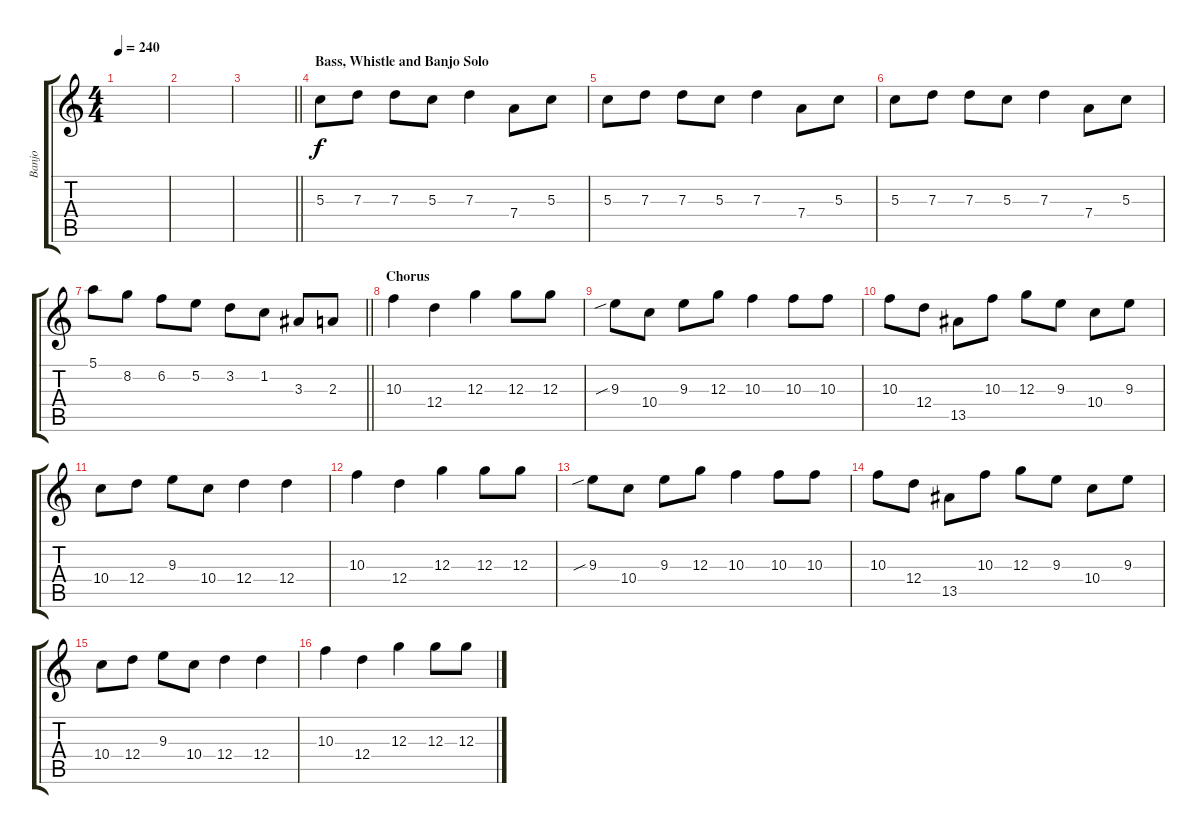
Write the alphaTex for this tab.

\track ("Banjo" "Banjo") {instrument banjo}
\staff {score tabs}
\tuning (E4 B3 G3 D3 A2 E2) {hide}
\displaytranspose 12
\ts (4 4)
\tempo 240
\clef g2
\ks c
|
|
\barLineRight lightlight
|
\section ("" "Bass, Whistle and Banjo Solo")
5.3.8 7.3.8 7.3.8 5.3.8 7.3.4 7.4.8 5.3.8 |
5.3.8 7.3.8 7.3.8 5.3.8 7.3.4 7.4.8 5.3.8 |
5.3.8 7.3.8 7.3.8 5.3.8 7.3.4 7.4.8 5.3.8 |
\barLineRight lightlight
5.1.8 8.2.8 6.2.8 5.2.8 3.2.8 1.2.8 3.3.8 2.3.8 |
\section ("" "Chorus")
10.3.4{instrument accordion} 12.4.4 12.3.4 12.3.8 12.3.8 |
9.3{sib}.8 10.4.8 9.3.8 12.3.8 10.3.4 10.3.8 10.3.8 |
10.3.8 12.4.8 13.5.8 10.3.8 12.3.8 9.3.8 10.4.8 9.3.8 |
10.4.8 12.4.8 9.3.8 10.4.8 12.4.4 12.4.4 |
10.3.4{instrument accordion} 12.4.4 12.3.4 12.3.8 12.3.8 |
9.3{sib}.8 10.4.8 9.3.8 12.3.8 10.3.4 10.3.8 10.3.8 |
10.3.8 12.4.8 13.5.8 10.3.8 12.3.8 9.3.8 10.4.8 9.3.8 |
10.4.8 12.4.8 9.3.8 10.4.8 12.4.4 12.4.4 |
10.3.4{instrument accordion} 12.4.4 12.3.4 12.3.8 12.3.8
